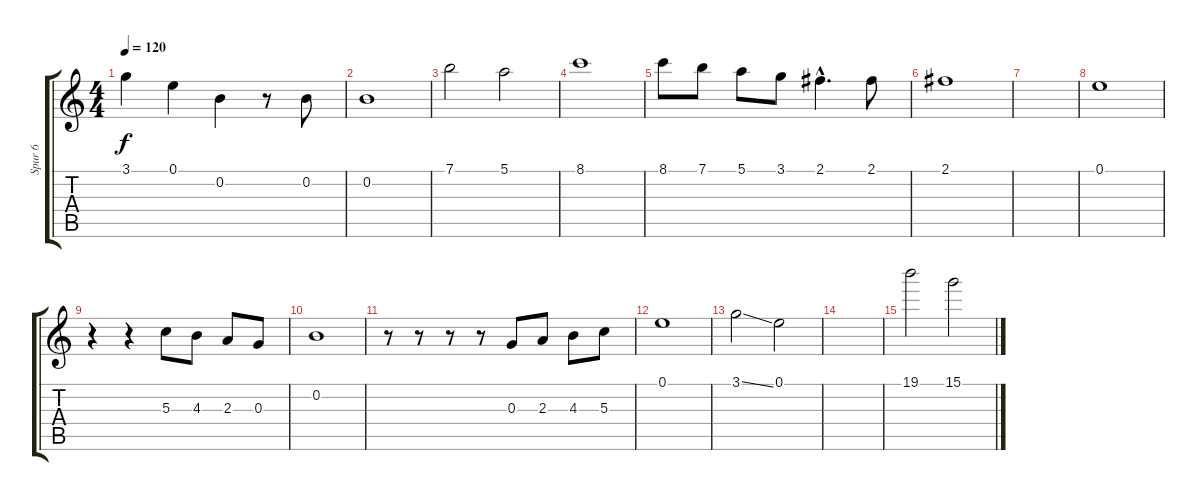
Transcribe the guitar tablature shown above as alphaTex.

\track ("Spur 6" "Spur 6") {instrument acousticguitarsteel}
\staff {score tabs}
\tuning (E4 B3 G3 D3 A2 E2) {hide}
\ts (4 4)
\tempo 120
\clef g2
\ks c
3.1.4{dy f} 0.1.4 0.2.4 r.8 0.2.8 |
0.2.1 |
7.1.2 5.1.2 |
8.1.1 |
8.1.8 7.1.8 5.1.8 3.1.8 2.1{hac}.4{d} 2.1.8 |
2.1.1 |
|
0.1.1 |
r.4 r.4 5.3.8 4.3.8 2.3.8 0.3.8 |
0.2.1 |
r.8 r.8 r.8 r.8 0.3.8 2.3.8 4.3.8 5.3.8 |
0.1.1 |
3.1{ss}.2 0.1.2 |
|
19.1.2 15.1.2
